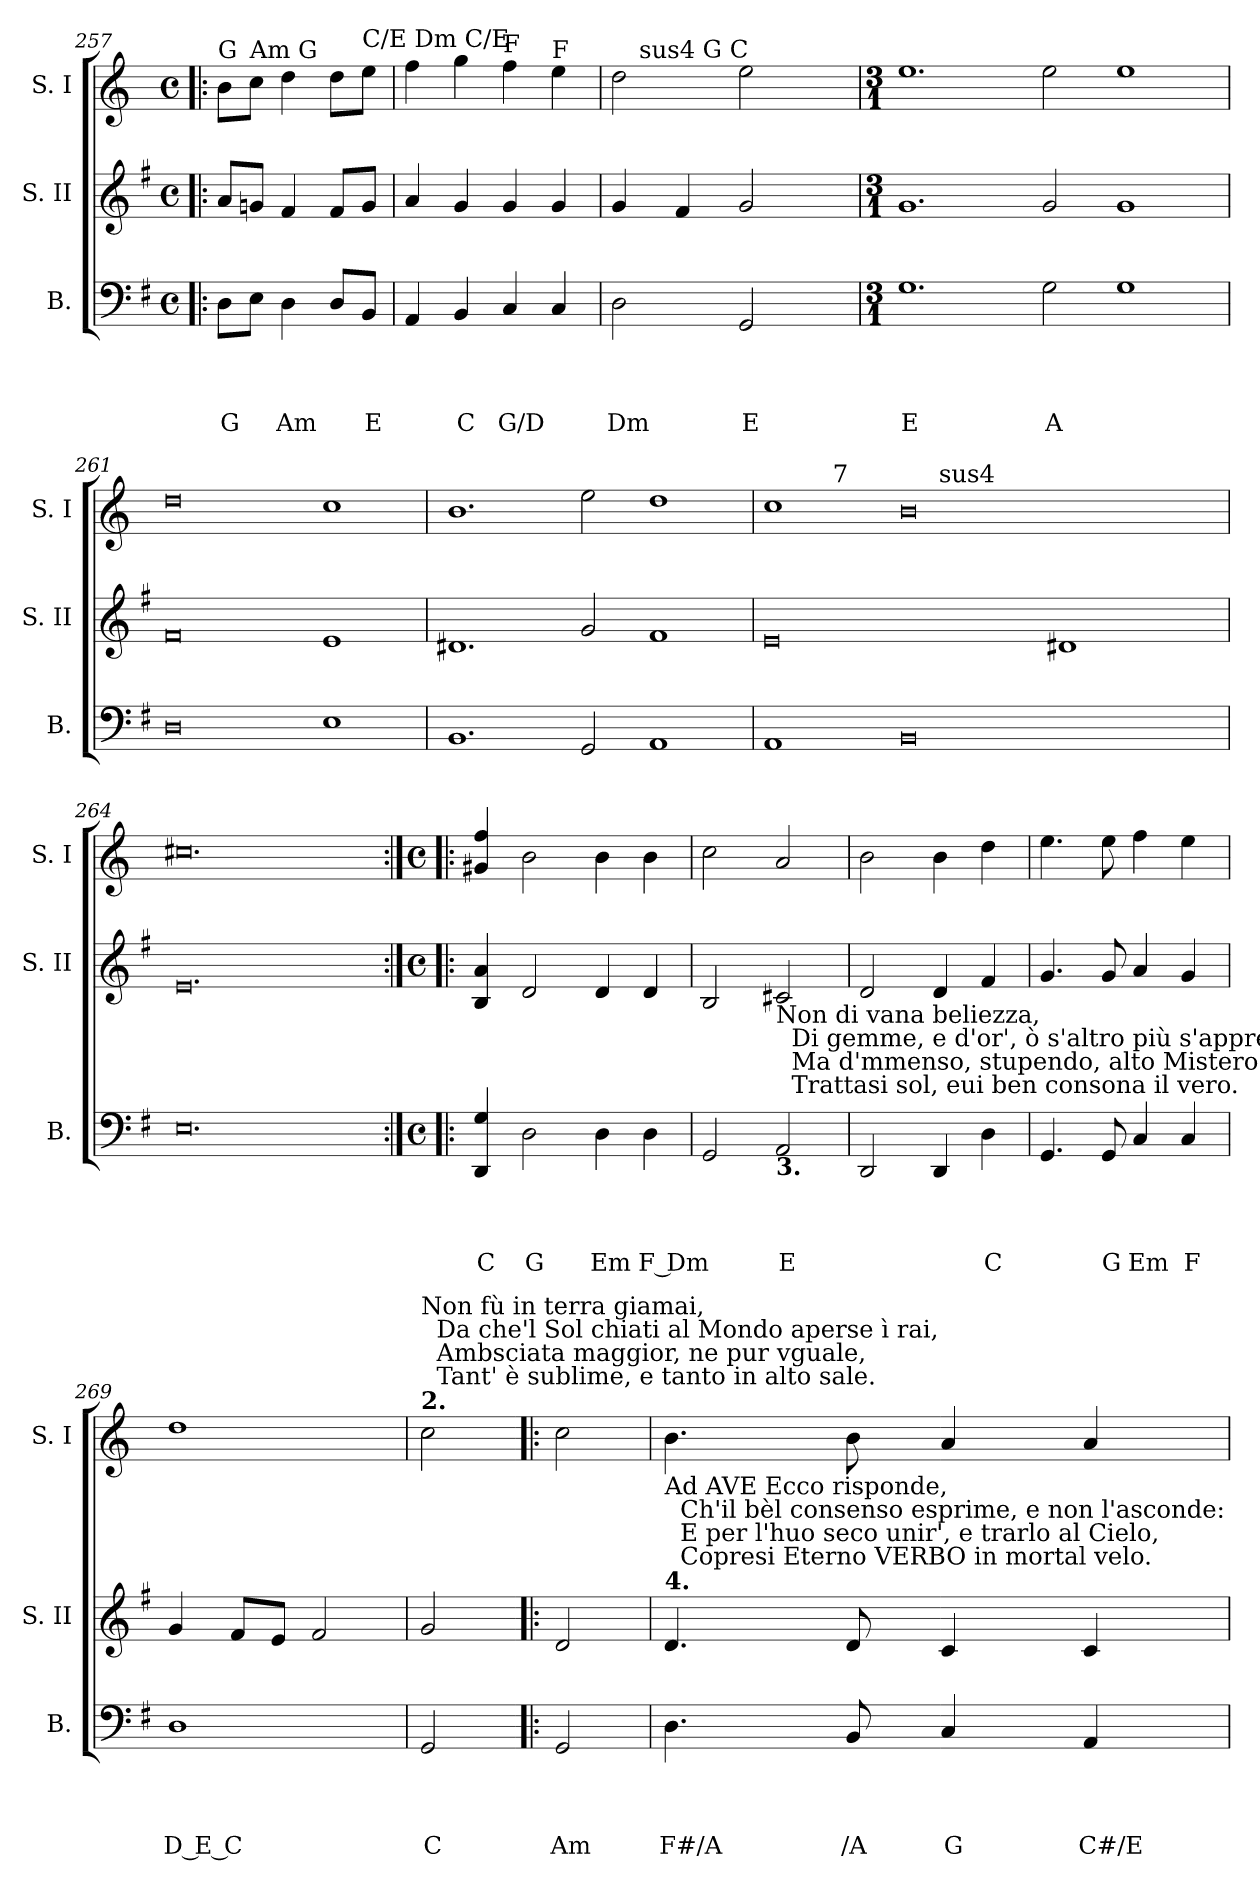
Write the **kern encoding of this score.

**kern	**text	**text	**text	**text	**kern	**kern
*part3	*part3	*part3	*part3	*part3	*part2	*part1
*staff3	*staff3	*staff3	*staff3	*staff3	*staff2	*staff1
*I"B.	*	*	*	*	*I"S. II	*I"S. I
*I'B.	*	*	*	*	*I'S. II	*I'S. I
!!LO:LB:g=z
*clefF4	*	*	*	*	*clefG2	*clefG2
*ITrd-3c-5	*	*	*	*	*ITrd-3c-5	*
*k[]	*	*	*	*	*k[]	*k[]
*C:	*	*	*	*	*C:	*C:
*M4/4	*	*	*	*	*M4/4	*M4/4
*met(c)	*	*	*	*	*met(c)	*met(c)
=257!|:	=257!|:	=257!|:	=257!|:	=257!|:	=257!|:	=257!|:
!	!	!	!	!	!	!LO:TX:a:t=G
!	!	!	!	!LO:LY:b	!	!
8G\L	.	.	.	G	8dd/L	8b\L
!	!	!	!	!	!	!LO:TX:a:t=Am G
8A\J	.	.	.	.	8ccn/J	8cc\J
!	!	!	!	!LO:LY:b	!	!
4G\	.	.	.	Am	4b/	4dd\
8G/L	.	.	.	.	8b/L	8dd\L
!	!	!	!	!	!	!LO:TX:a:t=C/E Dm C/E
!	!	!	!	!LO:LY:b	!	!
8E/J	.	.	.	E	8cc/J	8ee\J
=258	=258	=258	=258	=258	=258	=258
4D/	.	.	.	.	4dd/	4ff\
!	!	!	!	!LO:LY:b:rj	!	!
4E/	.	.	.	C	4cc/	4gg\
!	!	!	!	!	!	!LO:TX:a:t=F
!	!	!	!	!LO:LY:b	!	!
4F/	.	.	.	G/D	4cc/	4ff\
!	!	!	!	!	!	!LO:TX:a:t=F
4F/	.	.	.	.	4cc/	4ee\
=259	=259	=259	=259	=259	=259	=259
!	!	!	!	!	!	!LO:TX:a:t=G
!	!	!	!	!LO:LY:b	!	!
*	*	*	*	*	*	*^
*	*	*	*	*	*	*	*^
2G\	.	.	.	Dm	4cc/	2dd\	16.ryy	4ryy
!	!	!	!	!	!	!	!LO:TX:a:t=sus4	!
.	.	.	.	.	.	.	2ryy	.
.	.	.	.	.	4b/	.	.	16.ryy
!	!	!	!	!	!	!	!	!LO:TX:a:t=G C
.	.	.	.	.	.	.	.	2ryy
!	!	!	!	!LO:LY:b	!	!	!	!
2C/	.	.	.	E	2cc/	2ee\	.	.
.	.	.	.	.	.	.	4ryy	.
.	.	.	.	.	.	.	8ryy	8ryy
.	.	.	.	.	.	.	32ryy	32ryy
*	*	*	*	*	*	*v	*v	*v
=260	=260	=260	=260	=260	=260	=260
*M3/1	*	*	*	*	*M3/1	*M3/1
*	*	*	*	*	*	*^
*	*	*	*	*	*	*	*^
!	!	!	!	!LO:LY:b	!	!	!	!
*	*	*	*	*	*	*v	*v	*v
1.c	.	.	.	E	1.cc	1.ee
!	!	!	!	!LO:LY:b	!	!
2c\	.	.	.	A	2cc/	2ee\
1c	.	.	.	.	1cc	1ee
!!LO:LB:g=z
=261	=261	=261	=261	=261	=261	=261
0G	.	.	.	.	0b	0dd
1A	.	.	.	.	1a	1cc
=262	=262	=262	=262	=262	=262	=262
1.E	.	.	.	.	1.g#X	1.b
2C/	.	.	.	.	2cc/	2ee\
1D	.	.	.	.	1b	1dd
=263	=263	=263	=263	=263	=263	=263
*	*	*	*	*	*	*^
*	*	*	*	*	*	*	*^
1D	.	.	.	.	0a	1cc	2ryy	1ryy
!	!	!	!	!	!	!	!LO:TX:a:t=7	!
.	.	.	.	.	.	.	1ryy	.
0E	.	.	.	.	.	0b	.	8.ryy
!	!	!	!	!	!	!	!	!LO:TX:a:t=sus4
.	.	.	.	.	.	.	.	1ryy
.	.	.	.	.	.	.	1.ryy	.
.	.	.	.	.	1g#X	.	.	.
.	.	.	.	.	.	.	.	2ryy
.	.	.	.	.	.	.	.	4ryy
.	.	.	.	.	.	.	.	16ryy
*	*	*	*	*	*	*v	*v	*v
=264	=264	=264	=264	=264	=264	=264
0.A	.	.	.	.	0.a	0.cc#X
!!LO:PB:g=z
=265:|!|:	=265:|!|:	=265:|!|:	=265:|!|:	=265:|!|:	=265:|!|:	=265:|!|:
*M4/4	*	*	*	*	*M4/4	*M4/4
*met(c)	*	*	*	*	*met(c)	*met(c)
!	!	!	!	!LO:LY:b:rj	!	!
4GG/ 4c/	.	.	.	C	4e/ 4dd/	4g#X/ 4ff/
!	!	!	!	!LO:LY:b:rj	!	!
2G\	.	.	.	G	2g/	2b\
!	!	!	!	!LO:LY:b:rj	!	!
4G\	.	.	.	Em	4g/	4b\
!	!	!	!	!LO:LY:b	!	!
4G\	.	.	.	F Dm	4g/	4b\
=266	=266	=266	=266	=266	=266	=266
2C/	.	.	.	.	2e/	2cc\
!LO:TX:b:B:t=3.	!	!	!	!	!	!
!LO:TX:t=Non di vana beliezza,\n   Di gemme, e d'or', ò s'altro più s'apprezza,\n   Ma d'mmenso, stupendo, alto Mistero\n   Trattasi sol, eui ben consona il vero.	!	!	!	!	!	!
!	!	!	!	!LO:LY:b:rj	!	!
2D/	.	.	.	E	2f#X/	2a/
=267	=267	=267	=267	=267	=267	=267
2GG/	.	.	.	.	2g/	2b\
4GG/	.	.	.	.	4g/	4b\
!	!	!	!	!LO:LY:b	!	!
4G\	.	.	.	C	4b/	4dd\
=268	=268	=268	=268	=268	=268	=268
4.C/	.	.	.	.	4.cc/	4.ee\
!	!	!	!	!LO:LY:b	!	!
8C/	.	.	.	G	8cc/	8ee\
!	!	!	!	!LO:LY:b	!	!
4F/	.	.	.	Em	4dd/	4ff\
!	!	!	!	!LO:LY:b	!	!
4F/	.	.	.	F	4cc/	4ee\
=269	=269	=269	=269	=269	=269	=269
!	!	!	!	!LO:LY:b	!	!
1G	.	.	.	D E C	4cc/	1dd
.	.	.	.	.	8b/L	.
.	.	.	.	.	8a/J	.
.	.	.	.	.	2b/	.
!!LO:LB:g=z
=270	=270	=270	=270	=270	=270	=270
!	!	!	!	!	!	!LO:TX:a:B:t=2.
!	!	!	!	!	!	!LO:TX:t=Non fù in terra giamai,\n   Da che'l Sol chiati al Mondo aperse ì rai,\n   Ambsciata maggior, ne pur vguale,\n   Tant' è sublime, e tanto in alto sale.
!	!	!	!	!LO:LY:b	!	!
2C/	.	.	.	C	2cc/	2cc\
=271!|:	=271!|:	=271!|:	=271!|:	=271!|:	=271!|:	=271!|:
!	!	!	!	!LO:LY:b	!	!
2C/	.	.	.	Am	2g/	2cc\
=272	=272	=272	=272	=272	=272	=272
!	!	!	!	!	!LO:TX:a:B:t=4.	!
!	!	!	!	!	!LO:TX:t=Ad AVE Ecco risponde,\n   Ch'il bèl consenso esprime, e non l'asconde&colon;\n   E per l'huo seco unir', e trarlo al Cielo,\n   Copresi Eterno VERBO in mortal velo.	!
!	!	!	!	!LO:LY:b	!	!
4.G\	.	.	.	F#/A	4.g/	4.b\
!	!	!	!	!LO:LY:b	!	!
8E/	.	.	.	/A	8g/	8b\
!	!	!	!	!LO:LY:b	!	!
4F/	.	.	.	G	4f/	4a/
!	!	!	!	!LO:LY:b	!	!
4D/	.	.	.	C#/E	4f/	4a/
=	=	=	=	=	=	=
*-	*-	*-	*-	*-	*-	*-
